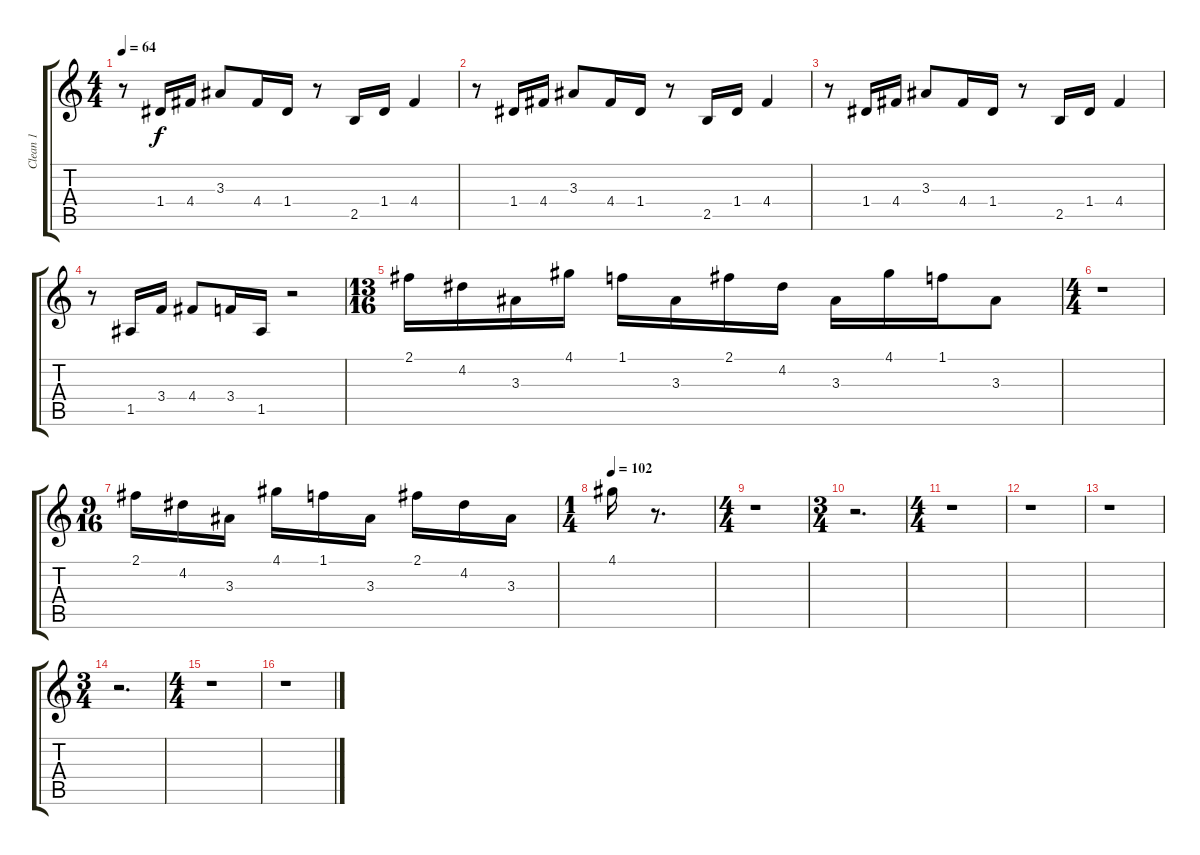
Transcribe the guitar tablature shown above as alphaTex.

\track ("Clean 1" "Clean 1") {instrument acousticguitarsteel}
\staff {score tabs}
\tuning (E4 B3 G3 D3 A2 E2) {hide}
\ts (4 4)
\tempo 64
\clef g2
\ks c
r.8{dy f} 1.4.16 4.4.16 3.3.8 4.4.16 1.4.16 r.8 2.5.16 1.4.16 4.4.4 |
r.8 1.4.16 4.4.16 3.3.8 4.4.16 1.4.16 r.8 2.5.16 1.4.16 4.4.4 |
r.8 1.4.16 4.4.16 3.3.8 4.4.16 1.4.16 r.8 2.5.16 1.4.16 4.4.4 |
r.8 1.5.16 3.4.16 4.4.8 3.4.16 1.5.16 r.2 |
\ts (13 16)
2.1.16 4.2.16 3.3.16 4.1.16 1.1.16 3.3.16 2.1.16 4.2.16 3.3.16 4.1.16 1.1.16 3.3.8 |
\ts (4 4)
r.1 |
\ts (9 16)
2.1.16 4.2.16 3.3.16 4.1.16 1.1.16 3.3.16 2.1.16 4.2.16 3.3.16 |
\ts (1 4)
\tempo 102
4.1.16 r.8{d} |
\ts (4 4)
r.1 |
\ts (3 4)
r.2{d} |
\ts (4 4)
r.1 |
r.1 |
r.1 |
\ts (3 4)
r.2{d} |
\ts (4 4)
r.1 |
r.1
